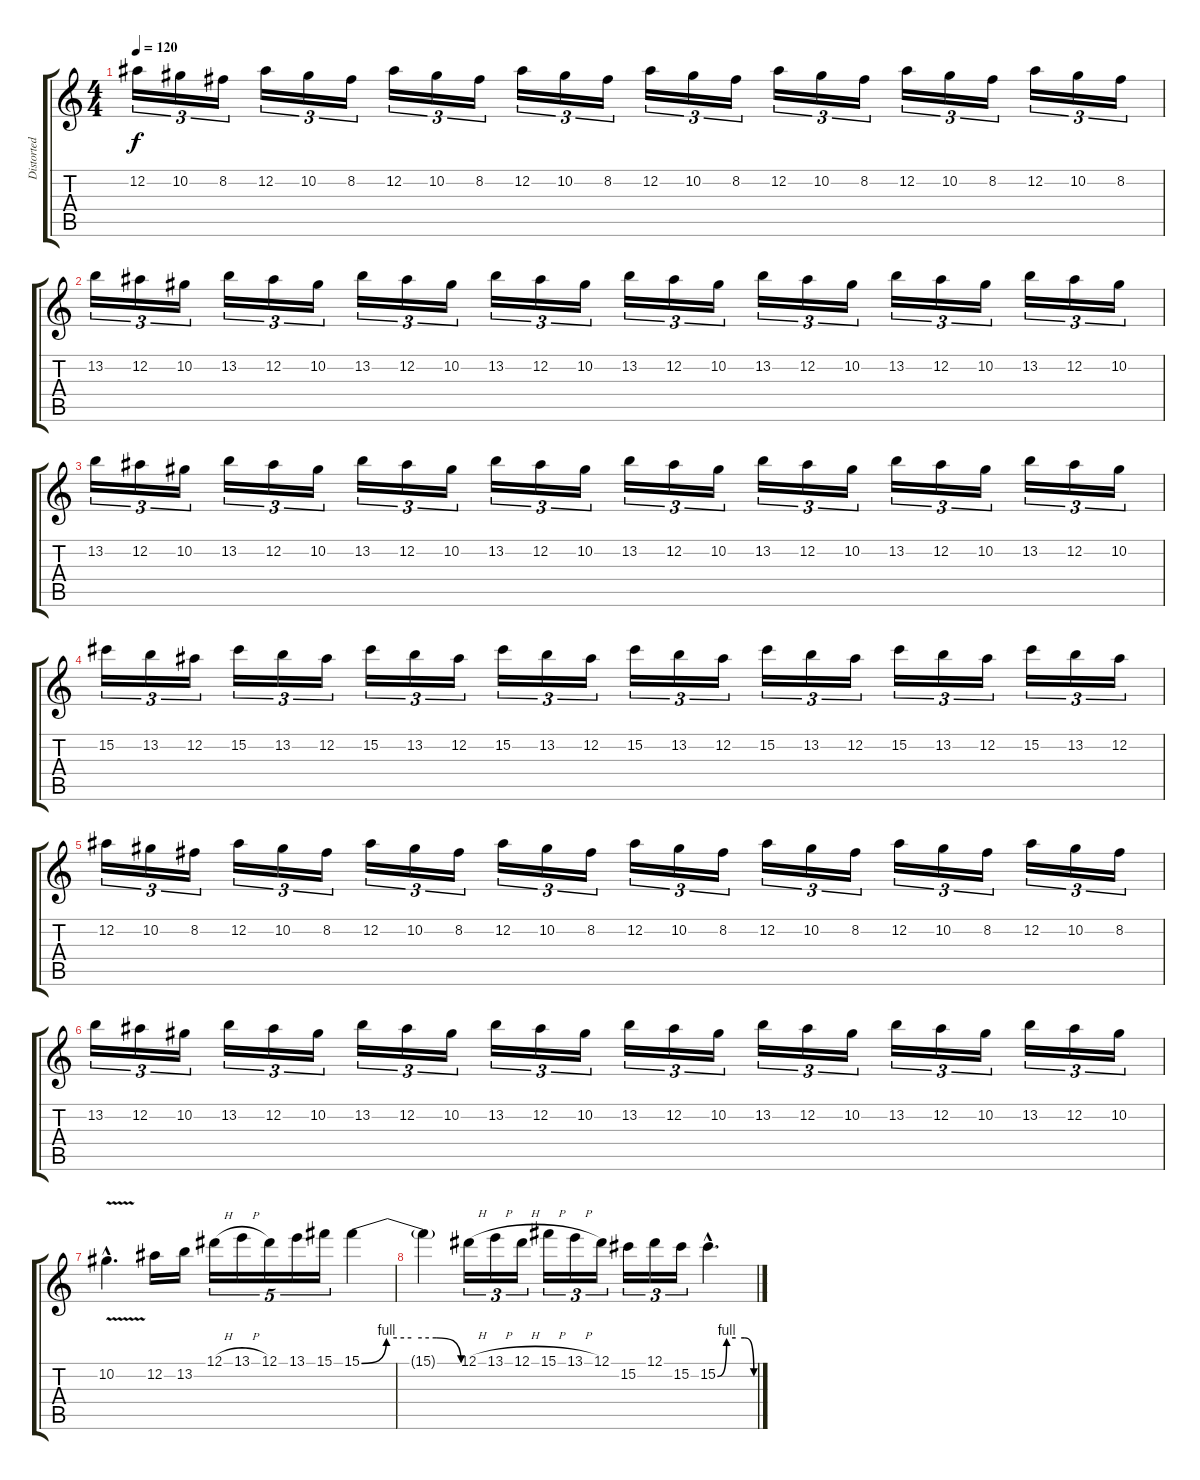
\track ("Distorted Guitar" "Distorted ") {instrument distortionguitar}
\staff {score tabs}
\tuning (Eb4 Bb3 Gb3 Db3 Ab2 Eb2) {hide}
\ts (4 4)
\tempo 120
\clef g2
\ks c
12.2.16{tu (3 2) dy f} 10.2.16{tu (3 2)} 8.2.16{tu (3 2)} 12.2.16{tu (3 2)} 10.2.16{tu (3 2)} 8.2.16{tu (3 2)} 12.2.16{tu (3 2)} 10.2.16{tu (3 2)} 8.2.16{tu (3 2)} 12.2.16{tu (3 2)} 10.2.16{tu (3 2)} 8.2.16{tu (3 2)} 12.2.16{tu (3 2)} 10.2.16{tu (3 2)} 8.2.16{tu (3 2)} 12.2.16{tu (3 2)} 10.2.16{tu (3 2)} 8.2.16{tu (3 2)} 12.2.16{tu (3 2)} 10.2.16{tu (3 2)} 8.2.16{tu (3 2)} 12.2.16{tu (3 2)} 10.2.16{tu (3 2)} 8.2.16{tu (3 2)} |
13.2.16{tu (3 2)} 12.2.16{tu (3 2)} 10.2.16{tu (3 2)} 13.2.16{tu (3 2)} 12.2.16{tu (3 2)} 10.2.16{tu (3 2)} 13.2.16{tu (3 2)} 12.2.16{tu (3 2)} 10.2.16{tu (3 2)} 13.2.16{tu (3 2)} 12.2.16{tu (3 2)} 10.2.16{tu (3 2)} 13.2.16{tu (3 2)} 12.2.16{tu (3 2)} 10.2.16{tu (3 2)} 13.2.16{tu (3 2)} 12.2.16{tu (3 2)} 10.2.16{tu (3 2)} 13.2.16{tu (3 2)} 12.2.16{tu (3 2)} 10.2.16{tu (3 2)} 13.2.16{tu (3 2)} 12.2.16{tu (3 2)} 10.2.16{tu (3 2)} |
13.2.16{tu (3 2)} 12.2.16{tu (3 2)} 10.2.16{tu (3 2)} 13.2.16{tu (3 2)} 12.2.16{tu (3 2)} 10.2.16{tu (3 2)} 13.2.16{tu (3 2)} 12.2.16{tu (3 2)} 10.2.16{tu (3 2)} 13.2.16{tu (3 2)} 12.2.16{tu (3 2)} 10.2.16{tu (3 2)} 13.2.16{tu (3 2)} 12.2.16{tu (3 2)} 10.2.16{tu (3 2)} 13.2.16{tu (3 2)} 12.2.16{tu (3 2)} 10.2.16{tu (3 2)} 13.2.16{tu (3 2)} 12.2.16{tu (3 2)} 10.2.16{tu (3 2)} 13.2.16{tu (3 2)} 12.2.16{tu (3 2)} 10.2.16{tu (3 2)} |
15.2.16{tu (3 2)} 13.2.16{tu (3 2)} 12.2.16{tu (3 2)} 15.2.16{tu (3 2)} 13.2.16{tu (3 2)} 12.2.16{tu (3 2)} 15.2.16{tu (3 2)} 13.2.16{tu (3 2)} 12.2.16{tu (3 2)} 15.2.16{tu (3 2)} 13.2.16{tu (3 2)} 12.2.16{tu (3 2)} 15.2.16{tu (3 2)} 13.2.16{tu (3 2)} 12.2.16{tu (3 2)} 15.2.16{tu (3 2)} 13.2.16{tu (3 2)} 12.2.16{tu (3 2)} 15.2.16{tu (3 2)} 13.2.16{tu (3 2)} 12.2.16{tu (3 2)} 15.2.16{tu (3 2)} 13.2.16{tu (3 2)} 12.2.16{tu (3 2)} |
12.2.16{tu (3 2)} 10.2.16{tu (3 2)} 8.2.16{tu (3 2)} 12.2.16{tu (3 2)} 10.2.16{tu (3 2)} 8.2.16{tu (3 2)} 12.2.16{tu (3 2)} 10.2.16{tu (3 2)} 8.2.16{tu (3 2)} 12.2.16{tu (3 2)} 10.2.16{tu (3 2)} 8.2.16{tu (3 2)} 12.2.16{tu (3 2)} 10.2.16{tu (3 2)} 8.2.16{tu (3 2)} 12.2.16{tu (3 2)} 10.2.16{tu (3 2)} 8.2.16{tu (3 2)} 12.2.16{tu (3 2)} 10.2.16{tu (3 2)} 8.2.16{tu (3 2)} 12.2.16{tu (3 2)} 10.2.16{tu (3 2)} 8.2.16{tu (3 2)} |
13.2.16{tu (3 2)} 12.2.16{tu (3 2)} 10.2.16{tu (3 2)} 13.2.16{tu (3 2)} 12.2.16{tu (3 2)} 10.2.16{tu (3 2)} 13.2.16{tu (3 2)} 12.2.16{tu (3 2)} 10.2.16{tu (3 2)} 13.2.16{tu (3 2)} 12.2.16{tu (3 2)} 10.2.16{tu (3 2)} 13.2.16{tu (3 2)} 12.2.16{tu (3 2)} 10.2.16{tu (3 2)} 13.2.16{tu (3 2)} 12.2.16{tu (3 2)} 10.2.16{tu (3 2)} 13.2.16{tu (3 2)} 12.2.16{tu (3 2)} 10.2.16{tu (3 2)} 13.2.16{tu (3 2)} 12.2.16{tu (3 2)} 10.2.16{tu (3 2)} |
10.2{v hac}.4{d} 12.2.16 13.2.16 12.1{h}.16{tu (5 4)} 13.1{h}.16{tu (5 4)} 12.1.16{tu (5 4)} 13.1.16{tu (5 4)} 15.1.16{tu (5 4)} 15.1{be (custom 0 0 15 4 30 4 45 4 60 0)}.4 |
15.1{t}.4 12.1{h}.16{tu (3 2)} 13.1{h}.16{tu (3 2)} 12.1{h}.16{tu (3 2)} 15.1{h}.16{tu (3 2)} 13.1{h}.16{tu (3 2)} 12.1.16{tu (3 2)} 15.2.16{tu (3 2)} 12.1.16{tu (3 2)} 15.2.16{tu (3 2)} 15.2{be (custom 0 0 15 4 30 4 45 4 60 0) hac}.4{d}
